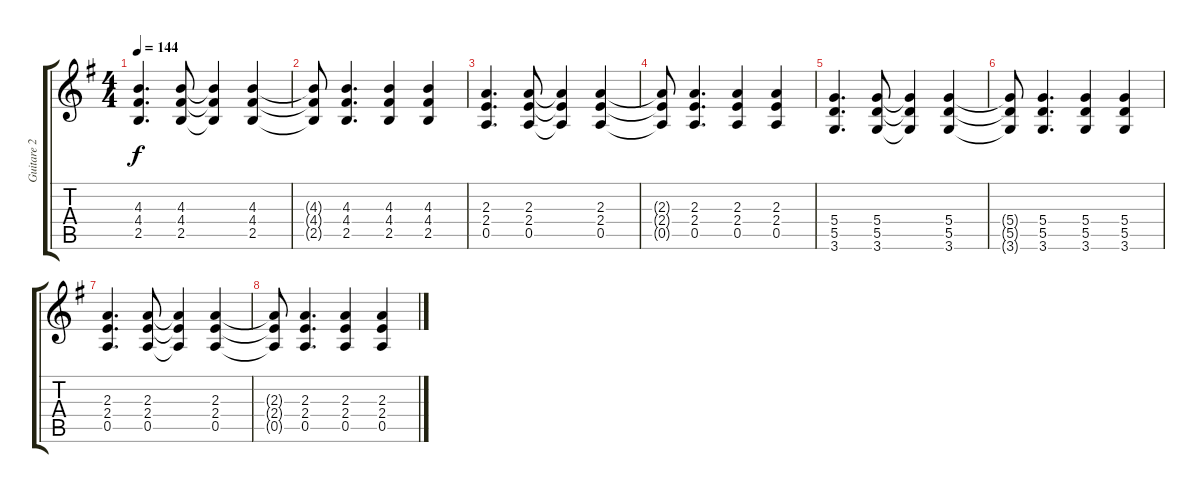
\track ("Guitare 2 " "Guitare 2 ") {instrument distortionguitar}
\staff {score tabs}
\tuning (E4 B3 G3 D3 A2 E2) {hide}
\ts (4 4)
\tempo 144
\clef g2
\ks g
(4.3 4.4 2.5).4{d dy f} (4.3 4.4 2.5).8 (4.3{t} 4.4{t} 2.5{t}).4 (4.3 4.4 2.5).4 |
(4.3{t} 4.4{t} 2.5{t}).8 (4.3 4.4 2.5).4{d} (4.3 4.4 2.5).4 (4.3 4.4 2.5).4 |
(2.3 2.4 0.5).4{d} (2.3 2.4 0.5).8 (2.3{t} 2.4{t} 0.5{t}).4 (2.3 2.4 0.5).4 |
(2.3{t} 2.4{t} 0.5{t}).8 (2.3 2.4 0.5).4{d} (2.3 2.4 0.5).4 (2.3 2.4 0.5).4 |
(5.4 5.5 3.6).4{d} (5.4 5.5 3.6).8 (5.4{t} 5.5{t} 3.6{t}).4 (5.4 5.5 3.6).4 |
(5.4{t} 5.5{t} 3.6{t}).8 (5.4 5.5 3.6).4{d} (5.4 5.5 3.6).4 (5.4 5.5 3.6).4 |
(2.3 2.4 0.5).4{d volume 0} (2.3 2.4 0.5).8 (2.3{t} 2.4{t} 0.5{t}).4 (2.3 2.4 0.5).4 |
(2.3{t} 2.4{t} 0.5{t}).8 (2.3 2.4 0.5).4{d} (2.3 2.4 0.5).4 (2.3 2.4 0.5).4
